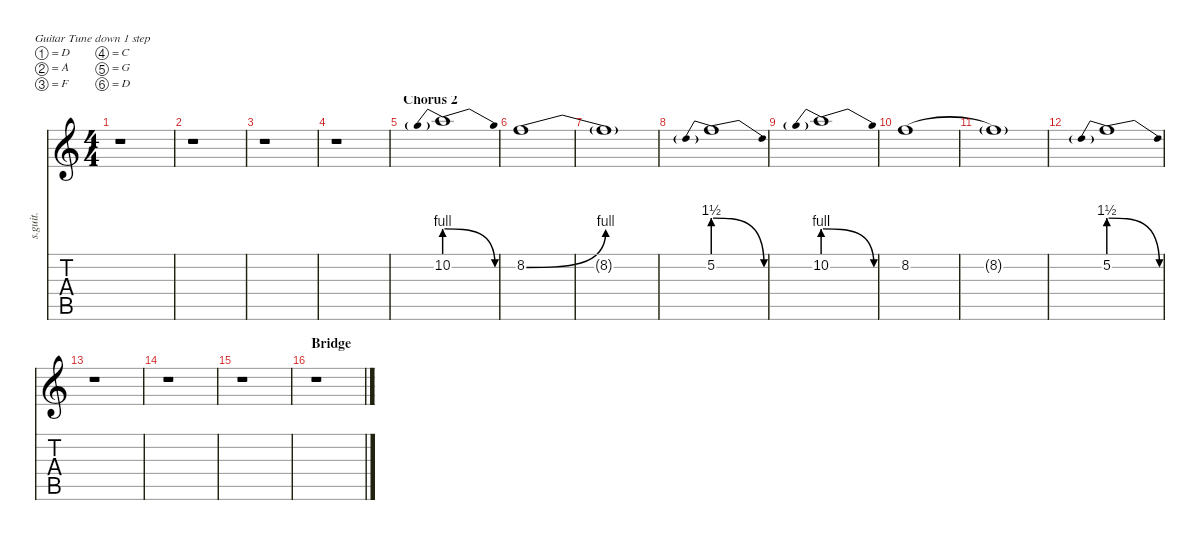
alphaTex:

\defaultSystemsLayout 4
\hideDynamics
\bracketExtendMode nobrackets
\track ("Extra 2" "s.guit.") {instrument distortionguitar}
\staff {score tabs}
\tuning (D4 A3 F3 C3 G2 D2)
\ts (4 4)
\tempo (90 hide)
\clef g2
\ks c
r.1{dy f} |
\tempo (89 hide)
r.1 |
\tempo (90 hide)
r.1 |
r.1 |
\section ("" "Chorus 2")
\tempo (89 hide)
10.2{be (prebendrelease 0 4 30 0)}.1{lyrics (0 "") lyrics (1 "") lyrics (2 "") lyrics (3 "") lyrics (4 "")} |
8.2{be (bend 0 0 60 4)}.1{lyrics (0 "") lyrics (1 "") lyrics (2 "") lyrics (3 "") lyrics (4 "")} |
8.2{be (hold 0 0 60 0) t}.1{lyrics (0 "") lyrics (1 "") lyrics (2 "") lyrics (3 "") lyrics (4 "")} |
5.2{be (prebendrelease 0 6 30 0)}.1{lyrics (0 "") lyrics (1 "") lyrics (2 "") lyrics (3 "") lyrics (4 "")} |
10.2{be (prebendrelease 0 4 30 0)}.1{lyrics (0 "") lyrics (1 "") lyrics (2 "") lyrics (3 "") lyrics (4 "")} |
8.2{be (hold 0 0 60 0)}.1{lyrics (0 "") lyrics (1 "") lyrics (2 "") lyrics (3 "") lyrics (4 "")} |
8.2{be (hold 0 0 60 0) t}.1{lyrics (0 "") lyrics (1 "") lyrics (2 "") lyrics (3 "") lyrics (4 "")} |
\tempo (86 hide)
5.2{be (prebendrelease 0 6 30 0)}.1{lyrics (0 "") lyrics (1 "") lyrics (2 "") lyrics (3 "") lyrics (4 "")} |
\tempo (87 hide)
r.1 |
\tempo (89 hide)
r.1 |
\tempo (90 hide)
r.1 |
\section ("" "Bridge")
\tempo (89 hide)
r.1
